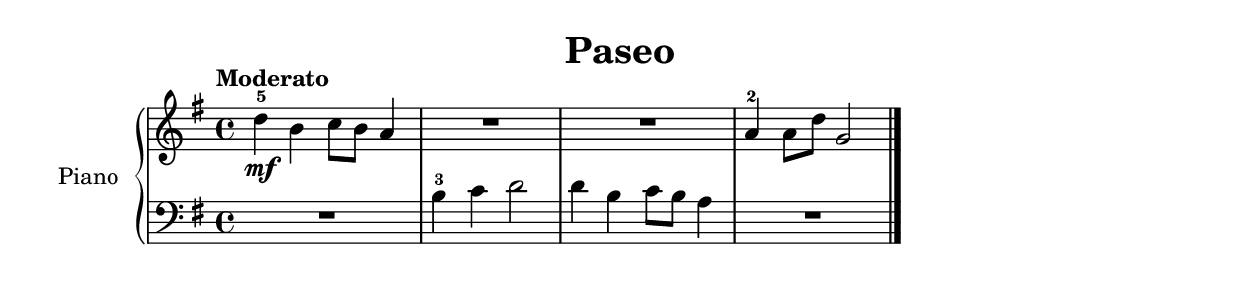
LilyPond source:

\version "2.24.3"

\header {
  title = "Paseo"
}

global = {
  \key g \major
  \time 4/4
  \tempo "Moderato"
}

right = \relative c'' {
  \global

  d-5\mf b c8 b a4
  R1
  R
  a4-2 a8 d g,2
  \fine
}

left = \relative c' {
  \global

  R1
  b4-3 c d2
  d4 b c8 b a4
  R1

  \fine
}

\score {
  \new PianoStaff \with {
    instrumentName = "Piano"
  } <<
    \new Staff = "right" \with {
      midiInstrument = "acoustic grand"
    } \right
    \new Staff = "left" \with {
      midiInstrument = "acoustic grand"
    } { \clef bass \left }
  >>
  \layout { }
  \midi {
    \tempo 4=150
  }
}
